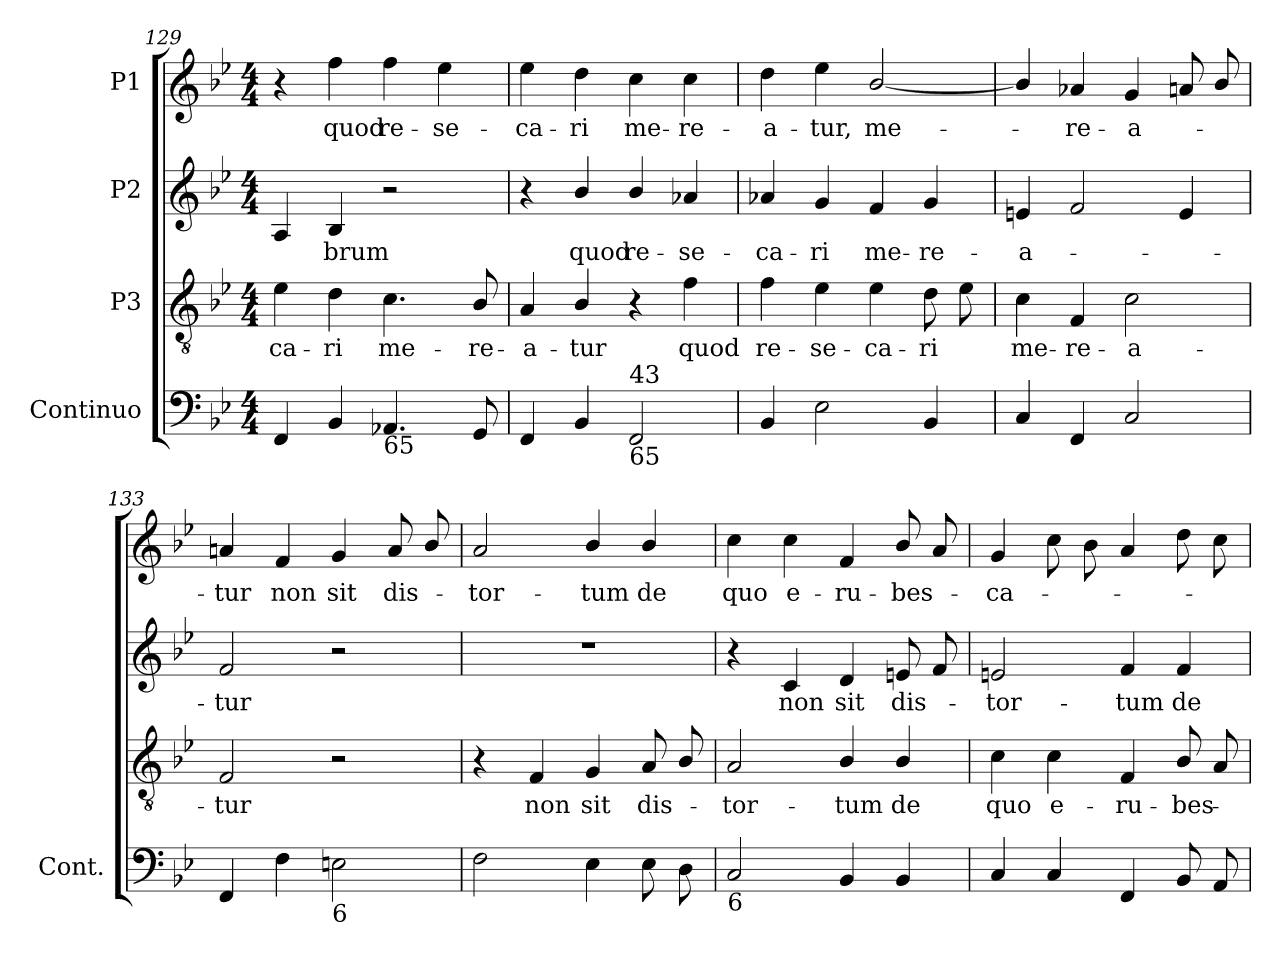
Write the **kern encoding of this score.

**kern	**kern	**text	**kern	**text	**kern	**text
*part4	*part3	*part3	*part2	*part2	*part1	*part1
*staff4	*staff3	*staff3	*staff2	*staff2	*staff1	*staff1
*I"Continuo	*I"P3	*	*I"P2	*	*I"P1	*
*I'Cont.	*	*	*	*	*	*
*clefF4	*clefGv2	*	*clefG2	*	*clefG2	*
*	*ITrd7c12	*	*	*	*	*
*k[b-e-]	*k[b-e-]	*	*k[b-e-]	*	*k[b-e-]	*
*B-:	*B-:	*	*B-:	*	*B-:	*
*M4/4	*M4/4	*	*M4/4	*	*M4/4	*
=129	=129	=129	=129	=129	=129	=129
!	!	!LO:LY:b:color=#000000	!	!	!	!
4FFi/	4E-i\	-ca-	4Ai/	.	4r	.
!	!	!LO:LY:b:color=#000000	!	!	!	!
!	!	!	!	!LO:LY:b:color=#000000	!	!
!	!	!	!	!	!	!LO:LY:b:color=#000000
4BB-i/	4Di\	-ri	4B-i/	-brum	4ffi\	quod
!	!	!LO:LY:b:color=#000000	!	!	!	!
!LO:TX:b:t=65	!	!	!	!	!	!
!	!	!	!	!	!	!LO:LY:b:color=#000000
4.AA-Xi/	4.Ci\	me-	2r	.	4ffi\	re-
!	!	!	!	!	!	!LO:LY:b:color=#000000
.	.	.	.	.	4ee-i\	-se-
!	!	!LO:LY:b:color=#000000	!	!	!	!
8GGi/	8BB-i/	-re-	.	.	.	.
=130	=130	=130	=130	=130	=130	=130
!	!	!LO:LY:b:color=#000000	!	!	!	!
!	!	!	!	!	!	!LO:LY:b:color=#000000
4FFi/	4AAi/	-a-	4r	.	4ee-i\	-ca-
!	!	!LO:LY:b:color=#000000	!	!	!	!
!	!	!	!	!LO:LY:b:color=#000000	!	!
!	!	!	!	!	!	!LO:LY:b:color=#000000
4BB-i/	4BB-i/	-tur	4b-i/	quod	4ddi\	-ri
!	!	!	!	!LO:LY:b:color=#000000	!	!
!LO:TX:b:t=65	!	!	!	!	!	!
!LO:TX:t=43	!	!	!	!	!	!
!	!	!	!	!	!	!LO:LY:b:color=#000000
2FFi/	4r	.	4b-i/	re-	4cci\	me-
!	!	!LO:LY:b:color=#000000	!	!	!	!
!	!	!	!	!LO:LY:b:color=#000000	!	!
!	!	!	!	!	!	!LO:LY:b:color=#000000
.	4Fi\	quod	4a-Xi/	-se-	4cci\	-re-
=131	=131	=131	=131	=131	=131	=131
!	!	!LO:LY:b:color=#000000	!	!	!	!
!	!	!	!	!LO:LY:b:color=#000000	!	!
!	!	!	!	!	!	!LO:LY:b:color=#000000
4BB-i/	4Fi\	re-	4a-Xi/	-ca-	4ddi\	-a-
!	!	!LO:LY:b:color=#000000	!	!	!	!
!	!	!	!	!LO:LY:b:color=#000000	!	!
!	!	!	!	!	!	!LO:LY:b:color=#000000
2E-i\	4E-i\	-se-	4gi/	-ri	4ee-i\	-tur,
!	!	!LO:LY:b:color=#000000	!	!	!	!
!	!	!	!	!LO:LY:b:color=#000000	!	!
!	!	!	!	!	!	!LO:LY:b:color=#000000
.	4E-i\	-ca-	4fi/	me-	[2b-i/	me-
!	!	!LO:LY:b:color=#000000	!	!	!	!
!	!	!	!	!LO:LY:b:color=#000000	!	!
4BB-i/	8Di\	-ri	4gi/	-re-	.	.
.	8E-i\	.	.	.	.	.
!!LO:LB:g=z
=132	=132	=132	=132	=132	=132	=132
!	!	!LO:LY:b:color=#000000	!	!	!	!
!	!	!	!	!LO:LY:b:color=#000000	!	!
4Ci/	4Ci\	me-	4eni/	-a-	4b-i/]	.
!	!	!LO:LY:b:color=#000000	!	!	!	!
!	!	!	!	!	!	!LO:LY:b:color=#000000
4FFi/	4FFi/	-re-	2fi/	.	4a-Xi/	-re-
!	!	!LO:LY:b:color=#000000	!	!	!	!
!	!	!	!	!	!	!LO:LY:b:color=#000000
2Ci/	2Ci\	-a-	.	.	4gi/	-a-
.	.	.	4ei/	.	8ani/	.
.	.	.	.	.	8b-i/	.
=133	=133	=133	=133	=133	=133	=133
!	!	!LO:LY:b:color=#000000	!	!	!	!
!	!	!	!	!LO:LY:b:color=#000000	!	!
!	!	!	!	!	!	!LO:LY:b:color=#000000
4FFi/	2FFi/	-tur	2fi/	-tur	4ani/	-tur
!	!	!	!	!	!	!LO:LY:b:color=#000000
4Fi\	.	.	.	.	4fi/	non
!LO:TX:b:t=6	!	!	!	!	!	!
!	!	!	!	!	!	!LO:LY:b:color=#000000
2Eni\	2r	.	2r	.	4gi/	sit
!	!	!	!	!	!	!LO:LY:b:color=#000000
.	.	.	.	.	8ai/	dis-
.	.	.	.	.	8b-i/	.
=134	=134	=134	=134	=134	=134	=134
!	!	!	!	!	!	!LO:LY:b:color=#000000
2Fi\	4r	.	1r	.	2ai/	-tor-
!	!	!LO:LY:b:color=#000000	!	!	!	!
.	4FFi/	non	.	.	.	.
!	!	!LO:LY:b:color=#000000	!	!	!	!
!	!	!	!	!	!	!LO:LY:b:color=#000000
4E-i\	4GGi/	sit	.	.	4b-i/	-tum
!	!	!LO:LY:b:color=#000000	!	!	!	!
!	!	!	!	!	!	!LO:LY:b:color=#000000
8E-i\	8AAi/	dis-	.	.	4b-i/	de
8Di\	8BB-i/	.	.	.	.	.
=135	=135	=135	=135	=135	=135	=135
!	!	!LO:LY:b:color=#000000	!	!	!	!
!LO:TX:b:t=6	!	!	!	!	!	!
!	!	!	!	!	!	!LO:LY:b:color=#000000
2Ci/	2AAi/	-tor-	4r	.	4cci\	quo
!	!	!	!	!LO:LY:b:color=#000000	!	!
!	!	!	!	!	!	!LO:LY:b:color=#000000
.	.	.	4ci/	non	4cci\	e-
!	!	!LO:LY:b:color=#000000	!	!	!	!
!	!	!	!	!LO:LY:b:color=#000000	!	!
!	!	!	!	!	!	!LO:LY:b:color=#000000
4BB-i/	4BB-i/	-tum	4di/	sit	4fi/	-ru-
!	!	!LO:LY:b:color=#000000	!	!	!	!
!	!	!	!	!LO:LY:b:color=#000000	!	!
!	!	!	!	!	!	!LO:LY:b:color=#000000
4BB-i/	4BB-i/	de	8eni/	dis-	8b-i/	-bes-
.	.	.	8fi/	.	8ai/	.
!!LO:PB:g=z
=136	=136	=136	=136	=136	=136	=136
!	!	!LO:LY:b:color=#000000	!	!	!	!
!	!	!	!	!LO:LY:b:color=#000000	!	!
!	!	!	!	!	!	!LO:LY:b:color=#000000
4Ci/	4Ci\	quo	2eni/	-tor-	4gi/	-ca-
!	!	!LO:LY:b:color=#000000	!	!	!	!
4Ci/	4Ci\	e-	.	.	8cci\	.
.	.	.	.	.	8b-i\	.
!	!	!LO:LY:b:color=#000000	!	!	!	!
!	!	!	!	!LO:LY:b:color=#000000	!	!
4FFi/	4FFi/	-ru-	4fi/	-tum	4ai/	.
!	!	!LO:LY:b:color=#000000	!	!	!	!
!	!	!	!	!LO:LY:b:color=#000000	!	!
8BB-i/	8BB-i/	-bes-	4fi/	de	8ddi\	.
8AAi/	8AAi/	.	.	.	8cci\	.
=	=	=	=	=	=	=
*-	*-	*-	*-	*-	*-	*-
